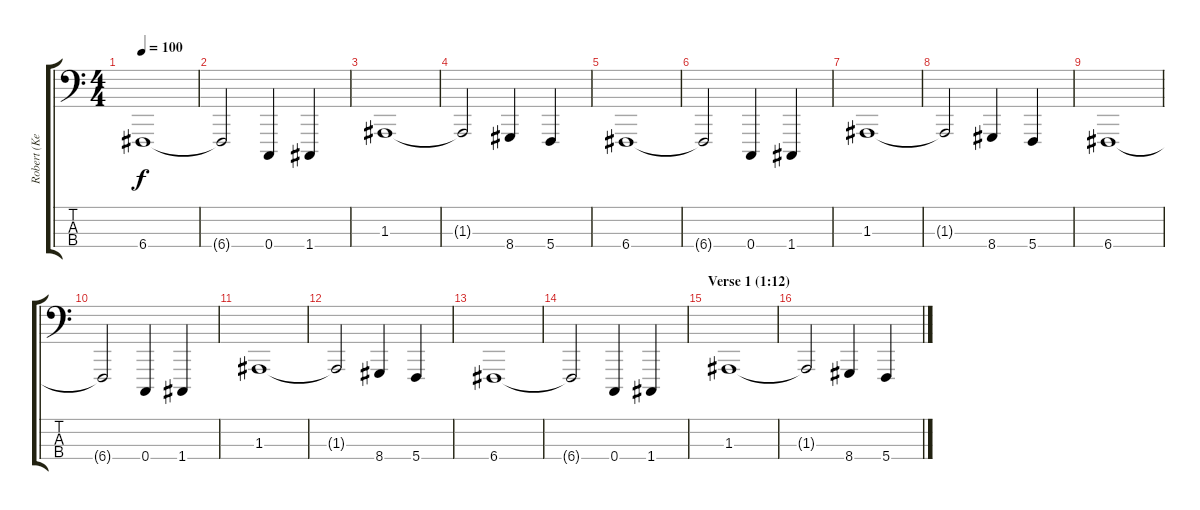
\track ("Robert (Keyboard)" "Robert (Ke") {instrument cello}
\staff {score tabs}
\tuning (G2 D2 A1 C1) {hide}
\ts (4 4)
\tempo 100
\clef f4
\ks c
6.4.1{dy f} |
6.4{t}.2 0.4.4 1.4.4 |
1.3.1 |
1.3{t}.2 8.4.4 5.4.4 |
6.4.1 |
6.4{t}.2 0.4.4 1.4.4 |
1.3.1 |
1.3{t}.2 8.4.4 5.4.4 |
6.4.1 |
6.4{t}.2 0.4.4 1.4.4 |
1.3.1 |
1.3{t}.2 8.4.4 5.4.4 |
6.4.1 |
6.4{t}.2 0.4.4 1.4.4 |
\section ("" "Verse 1 (1:12)")
1.3.1 |
1.3{t}.2 8.4.4 5.4.4
